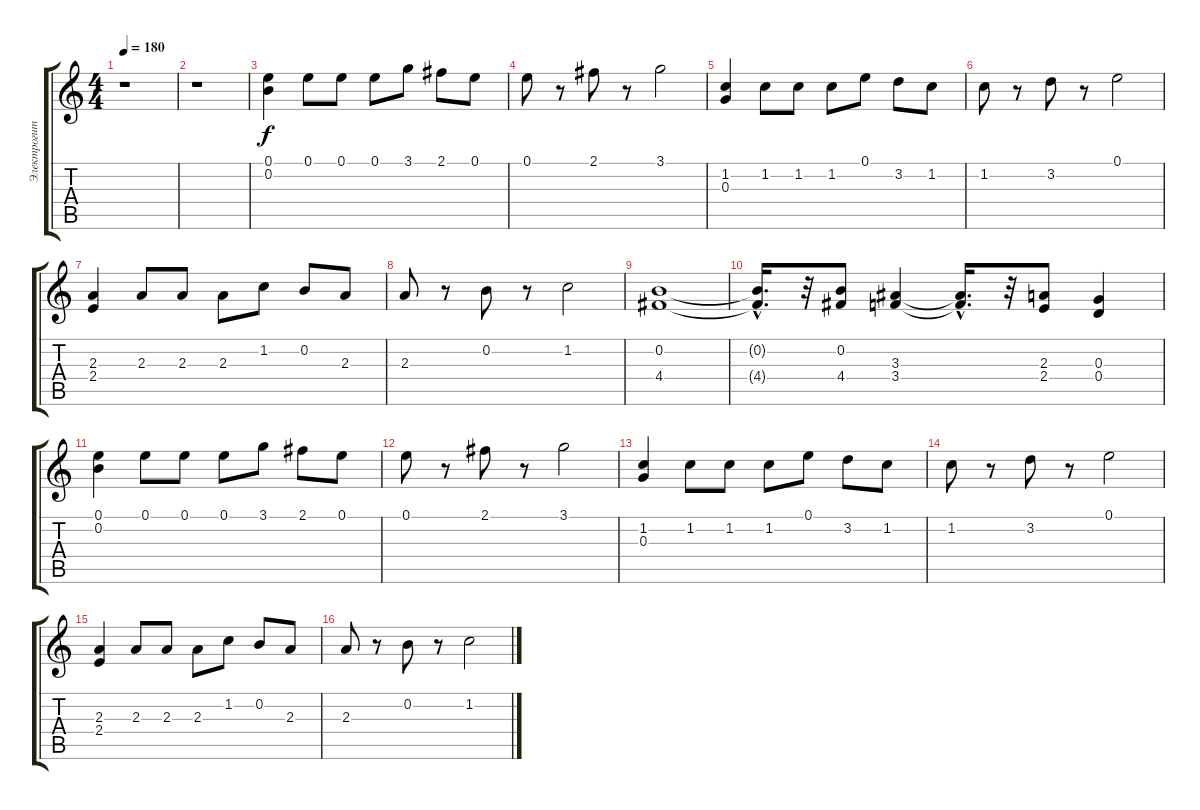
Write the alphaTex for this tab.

\track ("Электрогитара" "Электрогит") {instrument overdrivenguitar}
\staff {score tabs}
\tuning (E4 B3 G3 D3 A2 E2) {hide}
\ts (4 4)
\tempo 180
\clef g2
\ks c
r.1{dy f instrument overdrivenguitar} |
r.1 |
(0.1 0.2).4 0.1.8 0.1.8 0.1.8 3.1.8 2.1.8 0.1.8 |
0.1.8 r.8 2.1.8 r.8 3.1.2 |
(1.2 0.3).4 1.2.8 1.2.8 1.2.8 0.1.8 3.2.8 1.2.8 |
1.2.8 r.8 3.2.8 r.8 0.1.2 |
(2.3 2.4).4 2.3.8 2.3.8 2.3.8 1.2.8 0.2.8 2.3.8 |
2.3.8 r.8 0.2.8 r.8 1.2.2 |
(0.2 4.4).1 |
(0.2{hac t} 4.4{hac t}).16{d} r.32 (0.2 4.4).8 (3.3 3.4).4 (3.3{hac t} 3.4{hac t}).16{d} r.32 (2.3 2.4).8 (0.3 0.4).4 |
(0.1 0.2).4 0.1.8 0.1.8 0.1.8 3.1.8 2.1.8 0.1.8 |
0.1.8 r.8 2.1.8 r.8 3.1.2 |
(1.2 0.3).4 1.2.8 1.2.8 1.2.8 0.1.8 3.2.8 1.2.8 |
1.2.8 r.8 3.2.8 r.8 0.1.2 |
(2.3 2.4).4 2.3.8 2.3.8 2.3.8 1.2.8 0.2.8 2.3.8 |
2.3.8 r.8 0.2.8 r.8 1.2.2
